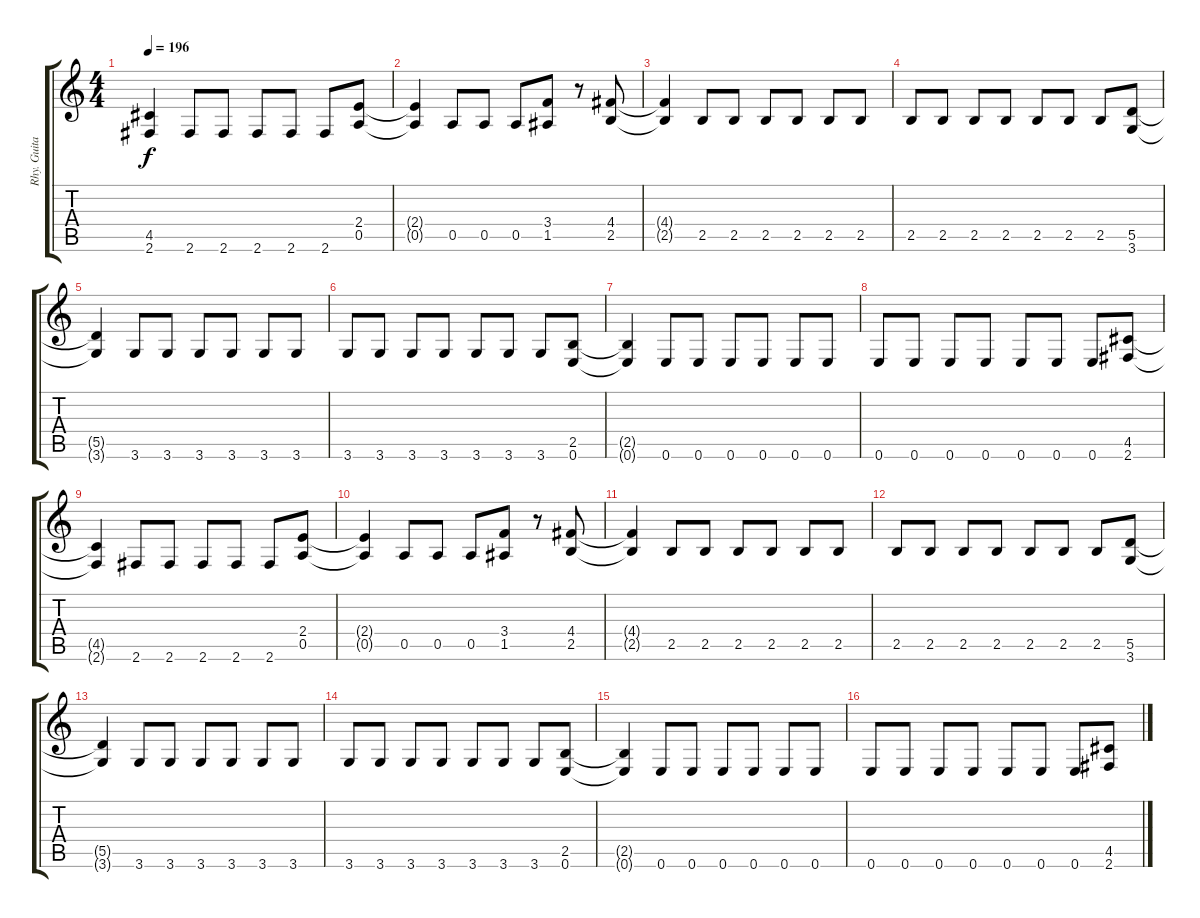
\track ("Rhy. Guitar 2" "Rhy. Guita") {instrument distortionguitar}
\staff {score tabs}
\tuning (E4 B3 G3 D3 A2 E2) {hide}
\ts (4 4)
\tempo 196
\clef g2
\ks c
(4.5{t} 2.6{t}).4{dy f} 2.6.8 2.6.8 2.6.8 2.6.8 2.6.8 (2.4 0.5).8 |
(2.4{t} 0.5{t}).4 0.5.8 0.5.8 0.5.8 (3.4 1.5).8 r.8 (4.4 2.5).8 |
(4.4{t} 2.5{t}).4 2.5.8 2.5.8 2.5.8 2.5.8 2.5.8 2.5.8 |
2.5.8 2.5.8 2.5.8 2.5.8 2.5.8 2.5.8 2.5.8 (5.5 3.6).8 |
(5.5{t} 3.6{t}).4 3.6.8 3.6.8 3.6.8 3.6.8 3.6.8 3.6.8 |
3.6.8 3.6.8 3.6.8 3.6.8 3.6.8 3.6.8 3.6.8 (2.5 0.6).8 |
(2.5{t} 0.6{t}).4 0.6.8 0.6.8 0.6.8 0.6.8 0.6.8 0.6.8 |
0.6.8 0.6.8 0.6.8 0.6.8 0.6.8 0.6.8 0.6.8 (4.5 2.6).8 |
(4.5{t} 2.6{t}).4 2.6.8 2.6.8 2.6.8 2.6.8 2.6.8 (2.4 0.5).8 |
(2.4{t} 0.5{t}).4 0.5.8 0.5.8 0.5.8 (3.4 1.5).8 r.8 (4.4 2.5).8 |
(4.4{t} 2.5{t}).4 2.5.8 2.5.8 2.5.8 2.5.8 2.5.8 2.5.8 |
2.5.8 2.5.8 2.5.8 2.5.8 2.5.8 2.5.8 2.5.8 (5.5 3.6).8 |
(5.5{t} 3.6{t}).4 3.6.8 3.6.8 3.6.8 3.6.8 3.6.8 3.6.8 |
3.6.8 3.6.8 3.6.8 3.6.8 3.6.8 3.6.8 3.6.8 (2.5 0.6).8 |
(2.5{t} 0.6{t}).4 0.6.8 0.6.8 0.6.8 0.6.8 0.6.8 0.6.8 |
0.6.8 0.6.8 0.6.8 0.6.8 0.6.8 0.6.8 0.6.8 (4.5 2.6).8
